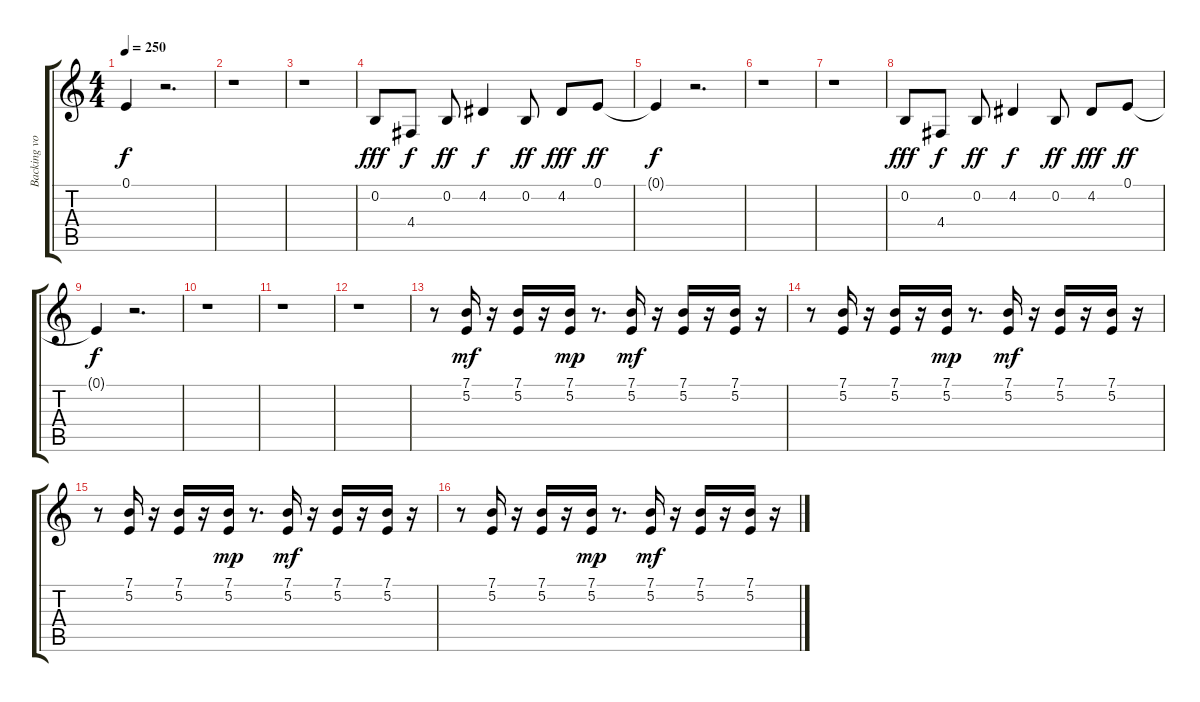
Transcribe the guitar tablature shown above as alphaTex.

\track ("Backing vocals" "Backing vo") {instrument voiceoohs}
\staff {score tabs}
\tuning (E4 B3 G3 D3 A2 E2) {hide}
\ts (4 4)
\tempo 250
\clef g2
\ks c
0.1{t}.4{dy f} r.2{d} |
r.1 |
r.1 |
0.2.8{dy fff} 4.4.8{dy f} 0.2.8{dy ff} 4.2.4{dy f} 0.2.8{dy ff} 4.2.8{dy fff} 0.1.8{dy ff} |
0.1{t}.4{dy f} r.2{d} |
r.1 |
r.1 |
0.2.8{dy fff} 4.4.8{dy f} 0.2.8{dy ff} 4.2.4{dy f} 0.2.8{dy ff} 4.2.8{dy fff} 0.1.8{dy ff} |
0.1{t}.4{dy f} r.2{d} |
r.1 |
r.1 |
r.1 |
r.8 (7.1 5.2).16{dy mf} r.16 (7.1 5.2).16 r.16 (7.1 5.2).16{dy mp} r.8{d} (7.1 5.2).16{dy mf} r.16 (7.1 5.2).16 r.16 (7.1 5.2).16 r.16 |
r.8 (7.1 5.2).16 r.16 (7.1 5.2).16 r.16 (7.1 5.2).16{dy mp} r.8{d} (7.1 5.2).16{dy mf} r.16 (7.1 5.2).16 r.16 (7.1 5.2).16 r.16 |
r.8 (7.1 5.2).16 r.16 (7.1 5.2).16 r.16 (7.1 5.2).16{dy mp} r.8{d} (7.1 5.2).16{dy mf} r.16 (7.1 5.2).16 r.16 (7.1 5.2).16 r.16 |
r.8 (7.1 5.2).16 r.16 (7.1 5.2).16 r.16 (7.1 5.2).16{dy mp} r.8{d} (7.1 5.2).16{dy mf} r.16 (7.1 5.2).16 r.16 (7.1 5.2).16 r.16
